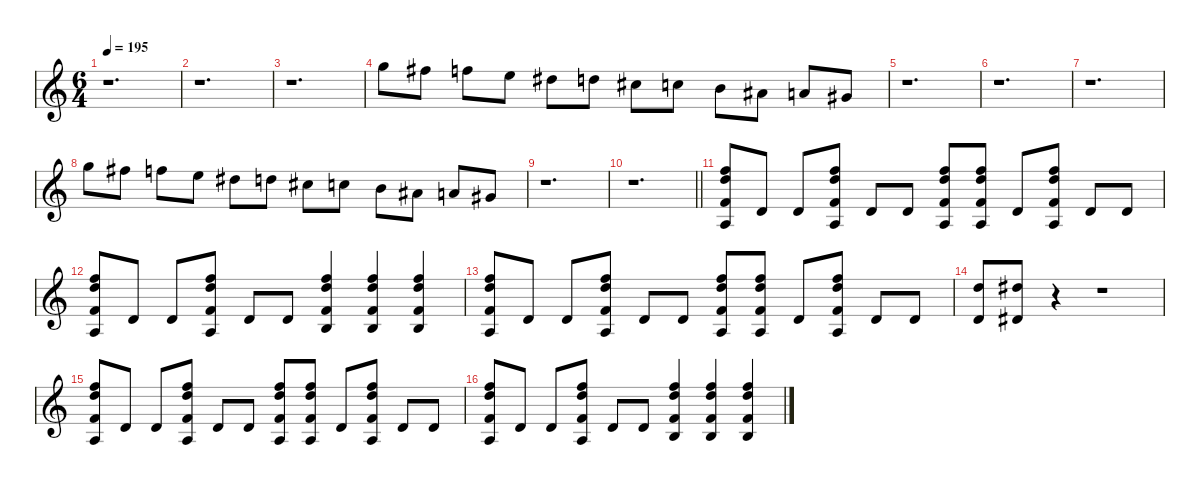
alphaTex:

\defaultSystemsLayout 4
\hideDynamics
\bracketExtendMode nobrackets
\singleTrackTrackNamePolicy hidden
\multiTrackTrackNamePolicy hidden
\firstSystemTrackNameMode fullname
\firstSystemTrackNameOrientation horizontal
\otherSystemsTrackNameOrientation horizontal
\track ("Keyboards" "vln.") {defaultSystemsLayout 8 instrument stringensemble1}
\staff {score}
\tuning (D4 A3 F3 D3 A2 D2)
\ts (6 4)
\tempo 195
\clef g2
\ks c
r.1{d dy f beam Down} |
r.1{d beam Down} |
r.1{d beam Down} |
17.1.8{beam Down} 16.1{acc #}.8{beam Down} 15.1.8{beam Down} 14.1.8{beam Down} 18.2{acc #}.8{beam Down} 17.2.8{beam Down} 16.2{acc #}.8{beam Down} 15.2.8{beam Down} 18.3.8{beam Down} 17.3{acc #}.8{beam Up} 16.3.8{beam Up} 15.3{acc #}.8{beam Up} |
r.1{d beam Down} |
r.1{d beam Down} |
r.1{d beam Down} |
17.1.8{beam Down} 16.1{acc #}.8{beam Down} 15.1.8{beam Down} 14.1.8{beam Down} 18.2{acc #}.8{beam Down} 17.2.8{beam Down} 16.2{acc #}.8{beam Down} 15.2.8{beam Down} 18.3.8{beam Down} 17.3{acc #}.8{beam Up} 16.3.8{beam Up} 15.3{acc #}.8{beam Up} |
r.1{d beam Down} |
\barLineRight lightlight
r.1{d beam Down} |
(15.1 17.2 12.3 7.4).8{beam Up} 12.4{pm}.8{beam Up} 12.4{pm}.8{beam Up} (15.1 17.2 12.3 7.4).8{beam Up} 12.4{pm}.8{beam Up} 12.4{pm}.8{beam Up} (15.1 17.2 12.3 7.4).8{beam Up} (15.1 17.2 12.3 7.4).8{beam Up} 12.4{pm}.8{beam Up} (15.1 17.2 12.3 7.4).8{beam Up} 12.4{pm}.8{beam Up} 12.4{pm}.8{beam Up} |
(15.1 17.2 12.3 7.4).8{beam Up} 12.4{pm}.8{beam Up} 12.4{pm}.8{beam Up} (15.1 17.2 12.3 7.4).8{beam Up} 12.4{pm}.8{beam Up} 12.4{pm}.8{beam Up} (15.1 17.2 12.3 9.4).4{beam Up} (15.1 17.2 12.3 9.4).4{beam Up} (15.1 17.2 12.3 9.4).4{beam Up} |
(15.1 17.2 12.3 7.4).8{beam Up} 12.4{pm}.8{beam Up} 12.4{pm}.8{beam Up} (15.1 17.2 12.3 7.4).8{beam Up} 12.4{pm}.8{beam Up} 12.4{pm}.8{beam Up} (15.1 17.2 12.3 7.4).8{beam Up} (15.1 17.2 12.3 7.4).8{beam Up} 12.4{pm}.8{beam Up} (15.1 17.2 12.3 7.4).8{beam Up} 12.4{pm}.8{beam Up} 12.4{pm}.8{beam Up} |
(17.2 9.3).8{beam Up} (18.2{acc #} 10.3{acc #}).8{beam Up} r.4{beam Up} r.1{beam Down} |
(15.1 17.2 12.3 7.4).8{beam Up} 12.4{pm}.8{beam Up} 12.4{pm}.8{beam Up} (15.1 17.2 12.3 7.4).8{beam Up} 12.4{pm}.8{beam Up} 12.4{pm}.8{beam Up} (15.1 17.2 12.3 7.4).8{beam Up} (15.1 17.2 12.3 7.4).8{beam Up} 12.4{pm}.8{beam Up} (15.1 17.2 12.3 7.4).8{beam Up} 12.4{pm}.8{beam Up} 12.4{pm}.8{beam Up} |
(15.1 17.2 12.3 7.4).8{beam Up} 12.4{pm}.8{beam Up} 12.4{pm}.8{beam Up} (15.1 17.2 12.3 7.4).8{beam Up} 12.4{pm}.8{beam Up} 12.4{pm}.8{beam Up} (15.1 17.2 12.3 9.4).4{beam Up} (15.1 17.2 12.3 9.4).4{beam Up} (15.1 17.2 12.3 9.4).4{beam Up}
